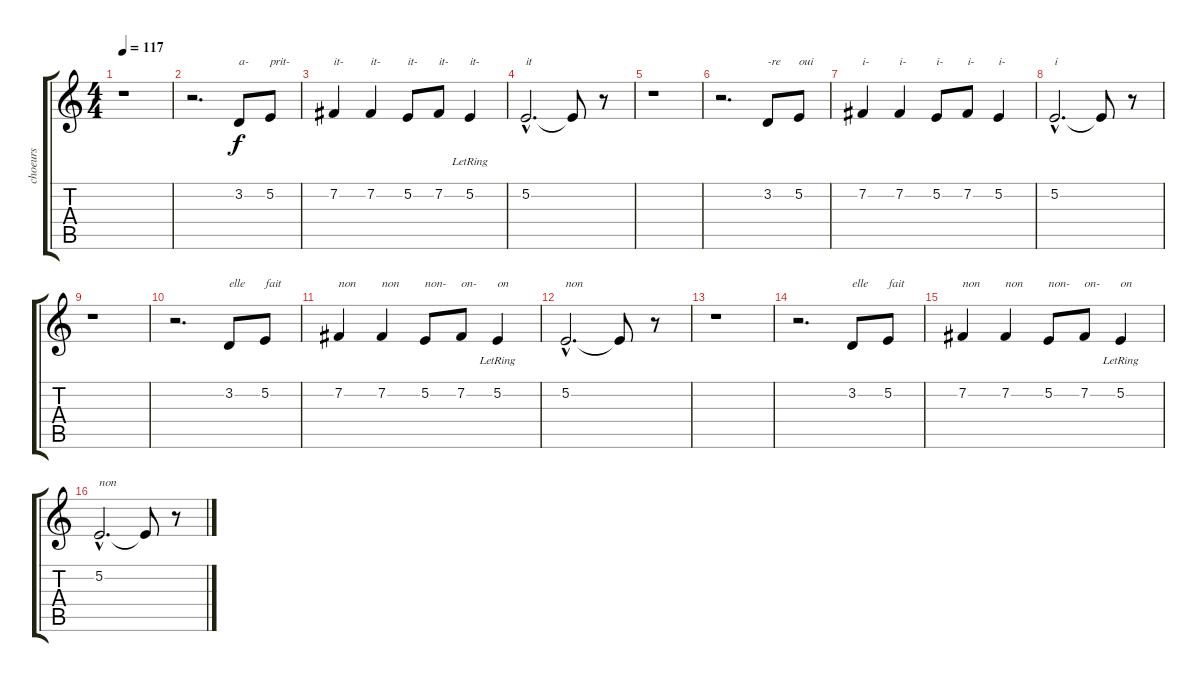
\track ("choeurs" "choeurs") {instrument bassoon}
\staff {score tabs}
\tuning (E4 B3 G3 D3 A2 E2) {hide}
\ts (4 4)
\tempo 117
\clef g2
\ks c
r.1{dy f} |
r.2{d} 3.2.8{txt "a-"} 5.2.8{txt "prit-"} |
7.2.4{txt "it-"} 7.2.4{txt "it-"} 5.2.8{txt "it-"} 7.2.8{txt "it-"} 5.2{lr}.4{txt "it-"} |
5.2{hac}.2{d txt "it"} 5.2{t}.8 r.8 |
r.1 |
r.2{d} 3.2.8{txt "-re"} 5.2.8{txt "oui"} |
7.2.4{txt "i-"} 7.2.4{txt "i-"} 5.2.8{txt "i-"} 7.2.8{txt "i-"} 5.2.4{txt "i-"} |
5.2{hac}.2{d txt "i"} 5.2{t}.8 r.8 |
r.1 |
r.2{d} 3.2.8{txt "elle"} 5.2.8{txt "fait"} |
7.2.4{txt "non"} 7.2.4{txt "non"} 5.2.8{txt "non-"} 7.2.8{txt "on-"} 5.2{lr}.4{txt "on"} |
5.2{hac}.2{d txt "non"} 5.2{t}.8 r.8 |
r.1 |
r.2{d} 3.2.8{txt "elle"} 5.2.8{txt "fait"} |
7.2.4{txt "non"} 7.2.4{txt "non"} 5.2.8{txt "non-"} 7.2.8{txt "on-"} 5.2{lr}.4{txt "on"} |
5.2{hac}.2{d txt "non"} 5.2{t}.8 r.8
